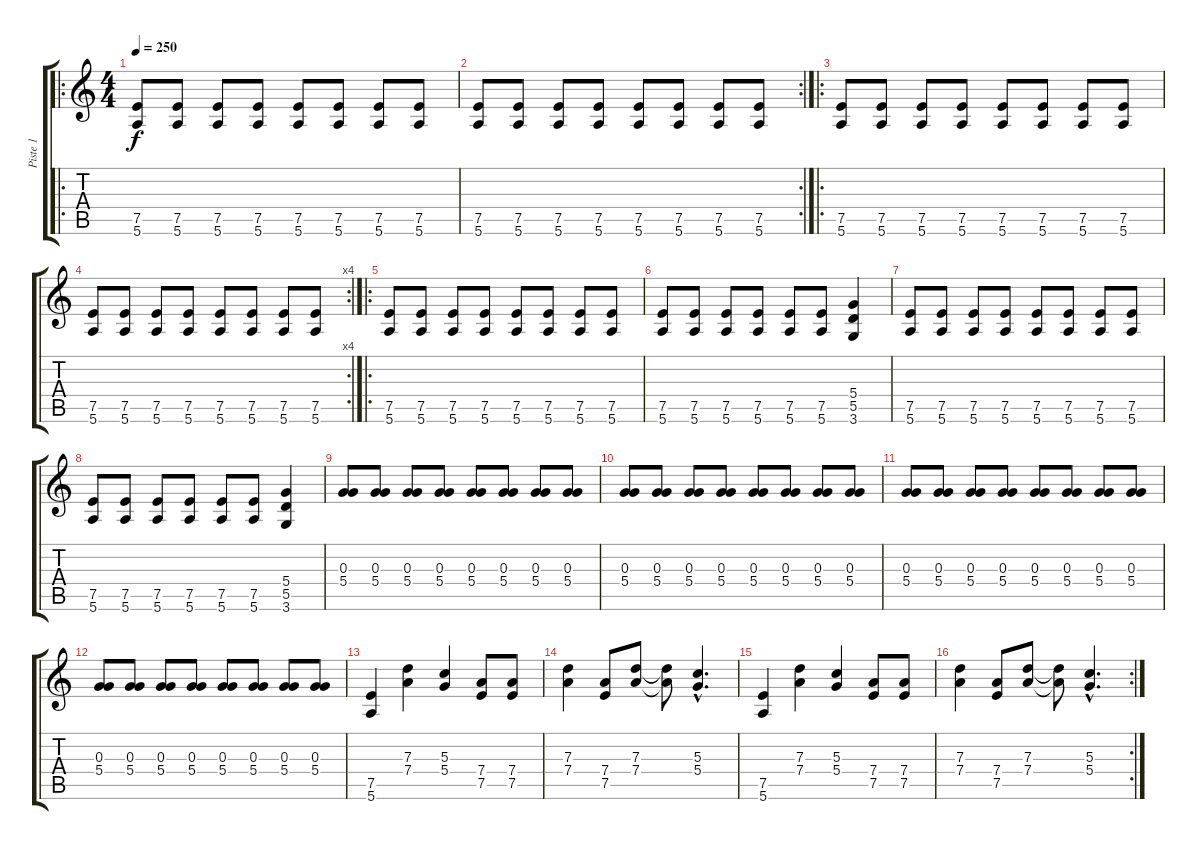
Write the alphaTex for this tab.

\track ("Piste 1" "Piste 1") {instrument distortionguitar}
\staff {score tabs}
\tuning (E4 B3 G3 D3 A2 E2) {hide}
\ro
\ts (4 4)
\tempo 250
\clef g2
\ks c
(7.5 5.6).8{dy f instrument distortionguitar} (7.5 5.6).8 (7.5 5.6).8 (7.5 5.6).8 (7.5 5.6).8 (7.5 5.6).8 (7.5 5.6).8 (7.5 5.6).8 |
\rc 2
(7.5 5.6).8 (7.5 5.6).8 (7.5 5.6).8 (7.5 5.6).8 (7.5 5.6).8 (7.5 5.6).8 (7.5 5.6).8 (7.5 5.6).8 |
\ro
(7.5 5.6).8 (7.5 5.6).8 (7.5 5.6).8 (7.5 5.6).8 (7.5 5.6).8 (7.5 5.6).8 (7.5 5.6).8 (7.5 5.6).8 |
\rc 4
(7.5 5.6).8 (7.5 5.6).8 (7.5 5.6).8 (7.5 5.6).8 (7.5 5.6).8 (7.5 5.6).8 (7.5 5.6).8 (7.5 5.6).8 |
\ro
(7.5 5.6).8 (7.5 5.6).8 (7.5 5.6).8 (7.5 5.6).8 (7.5 5.6).8 (7.5 5.6).8 (7.5 5.6).8 (7.5 5.6).8 |
(7.5 5.6).8 (7.5 5.6).8 (7.5 5.6).8 (7.5 5.6).8 (7.5 5.6).8 (7.5 5.6).8 (5.4 5.5 3.6).4 |
(7.5 5.6).8 (7.5 5.6).8 (7.5 5.6).8 (7.5 5.6).8 (7.5 5.6).8 (7.5 5.6).8 (7.5 5.6).8 (7.5 5.6).8 |
(7.5 5.6).8 (7.5 5.6).8 (7.5 5.6).8 (7.5 5.6).8 (7.5 5.6).8 (7.5 5.6).8 (5.4 5.5 3.6).4 |
(0.3 5.4).8 (0.3 5.4).8 (0.3 5.4).8 (0.3 5.4).8 (0.3 5.4).8 (0.3 5.4).8 (0.3 5.4).8 (0.3 5.4).8 |
(0.3 5.4).8 (0.3 5.4).8 (0.3 5.4).8 (0.3 5.4).8 (0.3 5.4).8 (0.3 5.4).8 (0.3 5.4).8 (0.3 5.4).8 |
(0.3 5.4).8 (0.3 5.4).8 (0.3 5.4).8 (0.3 5.4).8 (0.3 5.4).8 (0.3 5.4).8 (0.3 5.4).8 (0.3 5.4).8 |
(0.3 5.4).8 (0.3 5.4).8 (0.3 5.4).8 (0.3 5.4).8 (0.3 5.4).8 (0.3 5.4).8 (0.3 5.4).8 (0.3 5.4).8 |
(7.5 5.6).4 (7.3 7.4).4 (5.3 5.4).4 (7.4 7.5).8 (7.4 7.5).8 |
(7.3 7.4).4 (7.4 7.5).8 (7.3 7.4).8 (7.3{t} 7.4{t}).8 (5.3{hac} 5.4{hac}).4{d} |
(7.5 5.6).4 (7.3 7.4).4 (5.3 5.4).4 (7.4 7.5).8 (7.4 7.5).8 |
\rc 2
(7.3 7.4).4 (7.4 7.5).8 (7.3 7.4).8 (7.3{t} 7.4{t}).8 (5.3{hac} 5.4{hac}).4{d}
